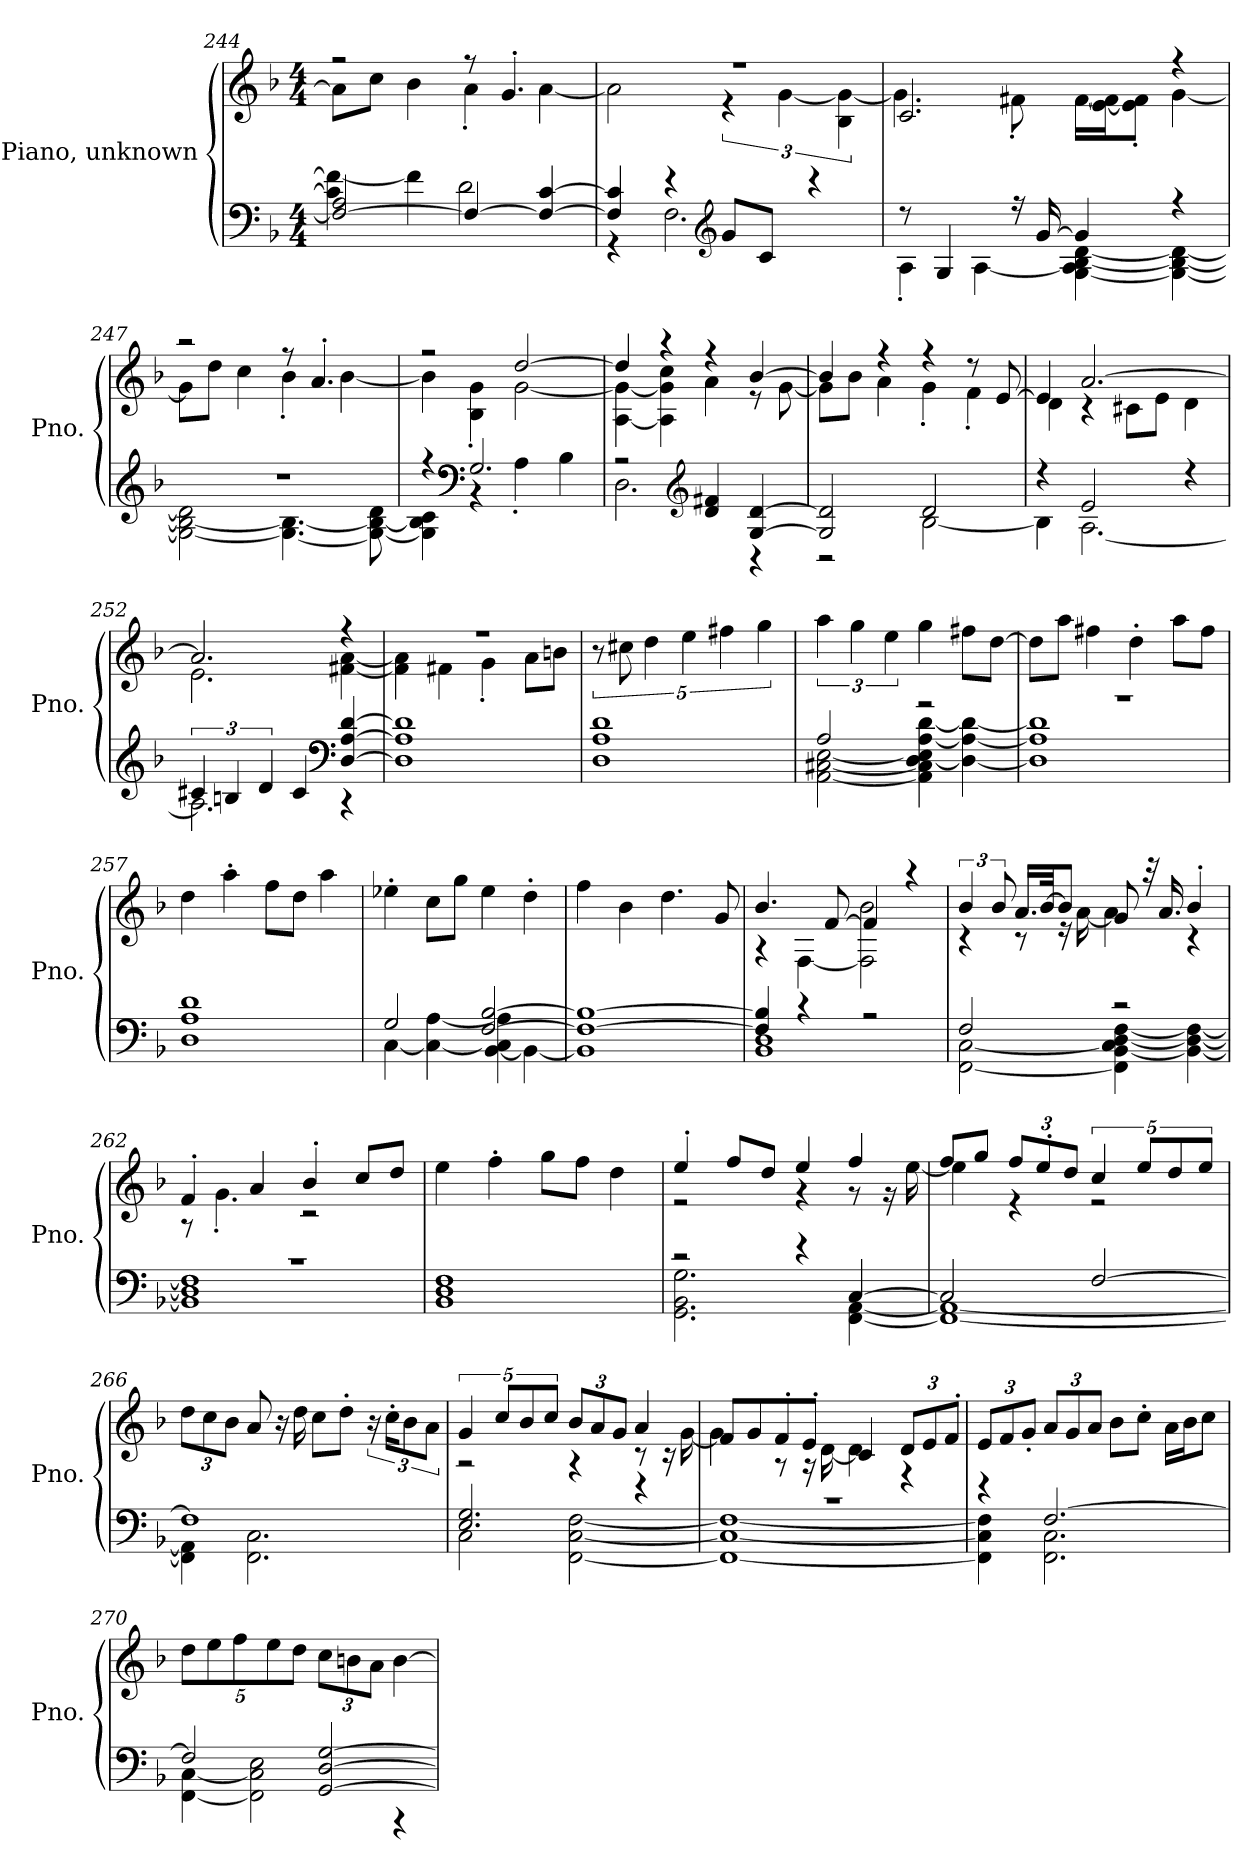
**kern	**kern
*part1	*part1
*staff2	*staff1
*I"Piano, unknown	*
*I'Pno.	*
*clefF4	*clefG2
*k[b-]	*k[b-]
*M4/4	*M4/4
=244	=244
*^	*^
2F/_ 2A/	4c\] 4f\_	2r	8a\L]
.	.	.	8cc\J
.	4f\]	.	4b-\
4F/_	2d\	8r	4a'\
.	.	4.g'/	.
4F/_ [4c/	.	.	[4a\
!!LO:LB:g=z	!!
=245	=245	=245	=245
4F/] 4c/]	4r	1r	2a\]
4r	2.F\	.	.
*clefG2	*	*	*
8g/L	.	.	6r
8c/J	.	.	.
.	.	.	[6g\
4r	.	.	.
.	.	.	6B-\ 6g\_
=246	=246	=246	=246
8r	4A'\	2.c/	4.g\]
4G/	.	.	.
.	[4A\	.	.
16r	.	.	8f#X'\
[16g/	.	.	.
4g/]	[4G\ 4A\] [4B-\ [4d\	.	[16f#\LL
.	.	.	[16e\ 16f#\]J
.	.	.	8e\]' 8f#\'J
4r	4G\_ 4B-\_ 4d\_	4r	[4g\
=247	=247	=247	=247
1r	2G\_ 2B-\_ 2d\]	2r	8g\L]
.	.	.	8dd\J
.	.	.	4cc\
.	4.G\_ 4.B-\_	8r	4b-'\
.	.	4.a'/	.
.	.	.	[4b-\
.	8G\_ 8B-\_ 8d\	.	.
=248	=248	=248	=248
4r	4G\] 4B-\] 4c\	2r	4b-\]
*clefF4	*	*	*
2.G/	4r	.	4B-\' 4g\'
.	4A'\	[2dd/	[2g\
.	4B-\	.	.
!!LO:LB:g=z	!!
=249	=249	=249	=249
2r	2.D\	4dd/]	[4A\ 4g\_
.	.	4r	4A\] 4g\] 4cc\
*clefG2	*	*	*
4d/ 4f#X/	.	4r	4a\
[4G/ [4d/	4r	[4b-/	8r
.	.	.	[8g\
=250	=250	=250	=250
2G/] 2d/]	2r	4b-/]	8g\L]
.	.	.	8b-\J
.	.	4r	4a\
2d/	[2B-\	4r	4g'\
.	.	8r	4f'\
.	.	[8e/	.
=251	=251	=251	=251
4r	4B-\]	4e/]	4d\
2e/	[2.A\	[2.a/	4r
.	.	.	8c#X\L
.	.	.	8e\J
4r	.	.	4d\
=252	=252	=252	=252
6c#X/	2.A\]	2.a/]	2.e\
6Bn/	.	.	.
6d/	.	.	.
4c#/	.	.	.
*clefF4	*	*	*
[4D/ [4A/ [4d/	4r	4r	[4f#X\ [4a\
*v	*v	*	*
=253	=253	=253
1D] 1A] 1d]	1r	4f#\] 4a\]
.	.	4f#X\
.	.	4g'\
.	.	8a\L
.	.	8bn\J
*	*v	*v
!!LO:LB:g=z
=254	=254
1D 1A 1d	10r
.	10cc#X\
.	5dd\
.	5ee\
.	5ff#X\
.	5gg\
=255	=255
*^	*
2A/	[2AA\ [2C#X\ [2E\	6aa\
.	.	6gg\
.	.	6ee\
2r	4AA\] 4C#\] [4D\ 4E\] [4A\ [4d\	4gg\
.	4D\_ 4A\_ 4d\_	8ff#X\L
.	.	[8dd\J
=256	=256	=256
1r	1D] 1A] 1d]	8dd\L]
.	.	8aa\J
.	.	4ff#X\
.	.	4dd'\
.	.	8aa\L
.	.	8ff#\J
*v	*v	*
=257	=257
1D 1A 1d	4dd\
.	4aa'\
.	8ff\L
.	8dd\J
.	4aa\
=258	=258
*^	*
2G/	[4C\	4ee-X'\
.	4C\_ [4A\	8cc\L
.	.	8gg\J
[2F/ [2B-/	[4BB-\ 4C\] 4A\]	4ee-\
.	4BB-\_	4dd'\
=259	=259	=259
1F_ 1B-_	1BB-]	4ff\
.	.	4b-\
.	.	4.dd\
.	.	8g/
!!LO:LB:g=z
=260	=260	=260
*	*	*^
4F/] 4B-/]	1BB- 1D	4.b-/	4r
4r	.	.	[4F\
.	.	[8f/	.
2r	.	4f/]	2F\] 2b-\
.	.	4r	.
=261	=261	=261	=261
2F/	[2FF\ [2C\	6b-/	4r
.	.	12b-/	.
.	.	16.a/LL	8r
.	.	[32b-/JK	.
.	.	8b-/J]	16r
.	.	.	[16a\
2r	4FF\] [4BB-\ 4C\] [4D\ [4F\	8g/	4a\]
.	.	32r	.
.	.	16.a/	.
.	4BB-\_ 4D\_ 4F\_	4b-'/	4r
=262	=262	=262	=262
1r	1BB-] 1D] 1F]	4f'/	8r
.	.	.	4.g'\
.	.	4a/	.
.	.	4b-'/	2r
.	.	8cc/L	.
.	.	8dd/J	.
*v	*v	*	*
*	*v	*v
=263	=263
1BB- 1D 1F	4ee\
.	4ff'\
.	8gg\L
.	8ff\J
.	4dd\
=264	=264
*^	*^
2r	2.GG\ 2.BB-\ 2.G\	4ee'/	2r
.	.	8ff/L	.
.	.	8dd/J	.
4r	.	4ee/	4r
[4C/	[4FF\ [4AA\	4ff/	8r
.	.	.	16r
.	.	.	[16ee\
!!LO:PB:g=z	!!
=265	=265	=265	=265
2C/]	1FF_ 1AA_	8ff/L	4ee\]
.	.	8gg/J	.
*	*	*Xbrackettup	*
.	.	12ff/L	4r
.	.	12ee'/	.
.	.	12dd/J	.
*	*	*brackettup	*
[2F/	.	5cc/	2r
.	.	10ee/L	.
.	.	10dd/	.
.	.	10ee/J	.
*	*	*v	*v
=266	=266	=266
*	*	*Xbrackettup
1F]	4FF\] 4AA\]	12dd\L
.	.	12cc\
.	.	12b-\J
.	2.FF\ 2.C\	8a/
.	.	16r
.	.	16dd\
.	.	8cc\L
.	.	8dd'\J
*	*	*brackettup
.	.	24r
.	.	24cc'\KL
.	.	12b-\
.	.	12a\J
=267	=267	=267
*	*	*^
2.E/ 2.G/	2C\	5g/	2r
.	.	10cc/L	.
.	.	10b-/	.
.	.	10cc/J	.
*	*	*Xbrackettup	*
.	[2FF\ [2C\ [2F\	12b-/L	4r
.	.	12a/	.
.	.	12g/J	.
4r	.	4a/	8r
.	.	.	16r
.	.	.	[16g\
=268	=268	=268	=268
1r	1FF_ 1C_ 1F_	8f/L	4g\]
.	.	8g/	.
.	.	8f'/	8r
.	.	8e'/J	16r
.	.	.	[16d\
.	.	4c/	4d\]
.	.	12d/L	4r
.	.	12e/	.
.	.	12f'/J	.
*	*	*v	*v
!!LO:LB:g=z
=269	=269	=269
4r	4FF\] 4C\] 4F\]	12e/L
.	.	12f/
.	.	12g'/J
[2.F/	2.FF\ 2.C\	12a/L
.	.	12g/
.	.	12a/J
.	.	8b-\L
.	.	8cc'\J
.	.	16a\LL
.	.	16b-\J
.	.	8cc\J
=270	=270	=270
2F/]	[4FF\ [4C\	10dd\L
.	.	10ee\
.	.	10ff\
.	2FF\] 2C\] 2E\	.
.	.	10ee\
.	.	10dd\J
[2GG/ [2D/ [2G/	.	12cc\L
.	.	12bn\
.	.	12a\J
.	4r	[4b\
*v	*v	*
=	=
*-	*-
